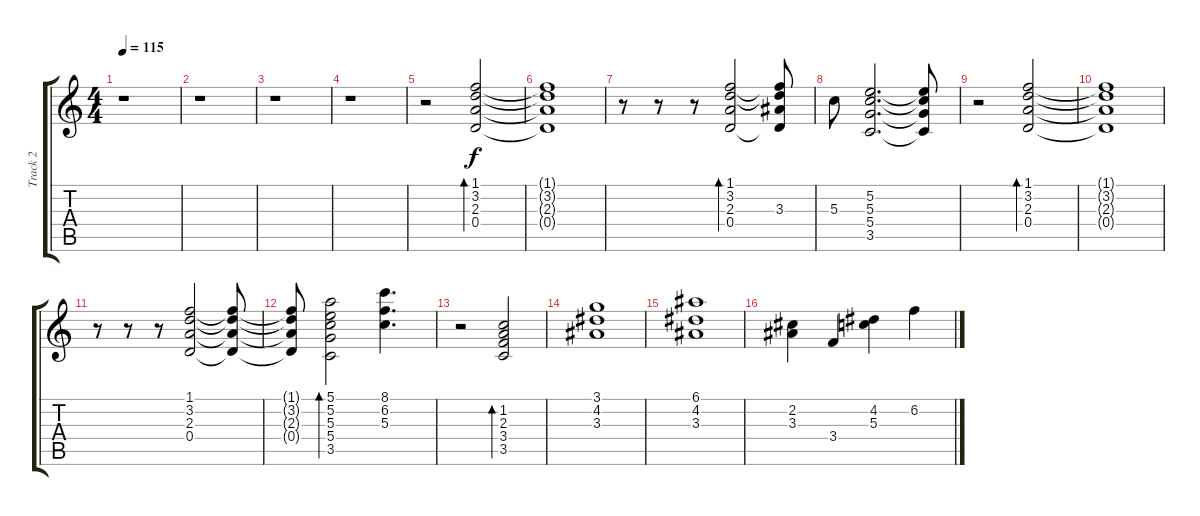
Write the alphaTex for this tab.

\track ("Track 2" "Track 2") {instrument acousticguitarnylon}
\staff {score tabs}
\tuning (E4 B3 G3 D3 A2 E2) {hide}
\ts (4 4)
\tempo 115
\clef g2
\ks c
r.1{dy f instrument acousticguitarnylon} |
r.1 |
r.1 |
r.1 |
r.2 (1.1 3.2 2.3 0.4).2{bd 480} |
(1.1{t} 3.2{t} 2.3{t} 0.4{t}).1 |
r.8 r.8 r.8 (1.1 3.2 2.3 0.4).2{bd 480} (1.1{t} 3.2{t} 3.3 0.4{t}).8 |
5.3.8 (5.2 5.3 5.4 3.5).2{d} (5.2{t} 5.3{t} 5.4{t} 3.5{t}).8 |
r.2 (1.1 3.2 2.3 0.4).2{bd 480} |
(1.1{t} 3.2{t} 2.3{t} 0.4{t}).1 |
r.8 r.8 r.8 (1.1 3.2 2.3 0.4).2 (1.1{t} 3.2{t} 2.3{t} 0.4{t}).8 |
(1.1{t} 3.2{t} 2.3{t} 0.4{t}).8 (5.1 5.2 5.3 5.4 3.5).2{bd 480} (8.1 6.2 5.3).4{d} |
r.2 (1.2 2.3 3.4 3.5).2{bd 480} |
(3.1 4.2 3.3).1 |
(6.1 4.2 3.3).1 |
(2.2 3.3).4 3.4.4 (4.2 5.3).4 6.2.4
